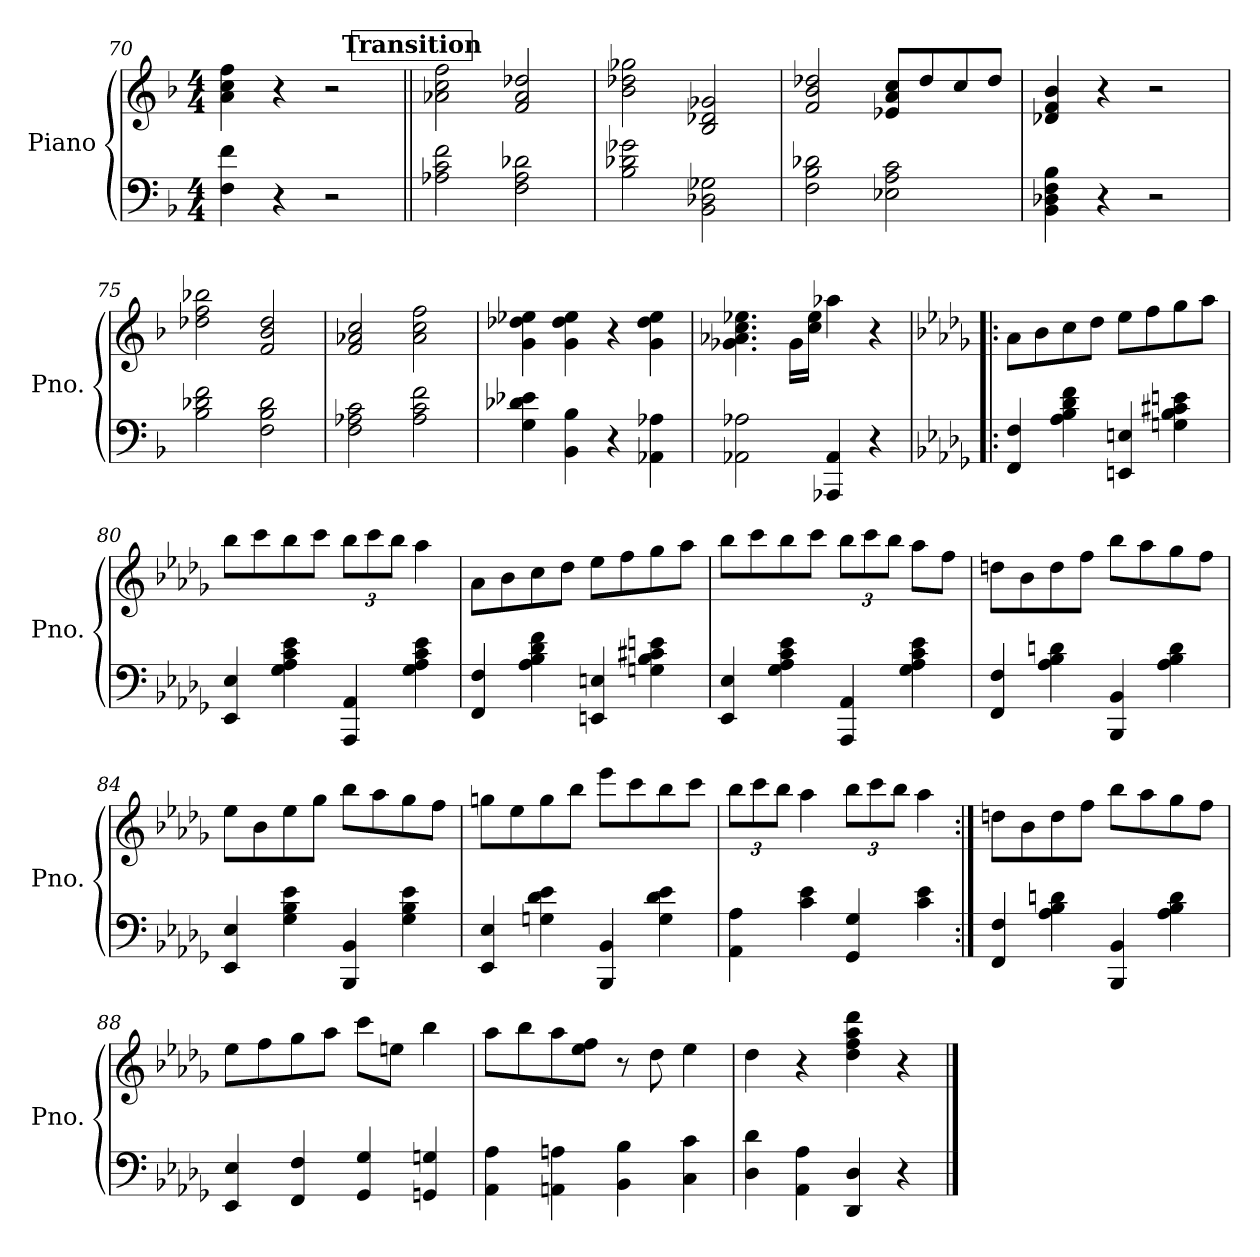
**kern	**kern
*part1	*part1
*staff2	*staff1
*I"Piano	*
*I'Pno.	*
*clefF4	*clefG2
*k[b-]	*k[b-]
*M4/4	*M4/4
=70	=70
4F\ 4f\	4a\ 4cc\ 4ff\
4r	4r
2r	2r
!!LO:PB:g=z
!!LO:REH:place=s1:a:B:fs=14:t=Transition
=71||	=71||
2A-X\ 2c\ 2f\	2a-X\ 2cc\ 2ff\
2F\ 2A-\ 2d-X\	2f/ 2a-/ 2dd-X/
=72	=72
2B-\ 2d-X\ 2g-X\	2b-\ 2dd-X\ 2gg-X\
2BB-\ 2D-X\ 2G-X\	2B-/ 2d-X/ 2g-X/
=73	=73
2F\ 2B-\ 2d-X\	2f/ 2b-/ 2dd-X/
2E-X\ 2A\ 2c\	8e-X/ 8a/ 8cc/L
.	8dd-/
.	8cc/
.	8dd-/J
=74	=74
4BB-\ 4D-X\ 4F\ 4B-\	4d-X/ 4f/ 4b-/
4r	4r
2r	2r
!!LO:LB:g=z
=75	=75
2B-\ 2d-X\ 2f\	2dd-X\ 2ff\ 2bb-X\
2F\ 2B-\ 2d-\	2f/ 2b-/ 2dd-/
=76	=76
2F\ 2A-X\ 2c\	2f/ 2a-X/ 2cc/
2A-\ 2c\ 2f\	2a-\ 2cc\ 2ff\
=77	=77
4G\ 4d-X\ 4e-X\	4g\ 4dd-X\ 4ee-X\
4BB-\ 4B-\	4g\ 4dd-\ 4ee-\
4r	4r
4AA-X\ 4A-X\	4g\ 4dd-\ 4ee-\
=78	=78
2AA-X\ 2A-X\	4.g-X\ 4.a-X\ 4.cc\ 4.ee-X\
.	16g-\LL
.	16cc\ 16ee-\JJ
4AAA-X/ 4AA-/	4aa-X\
4r	4r
!!LO:LB:g=z
=79!|:	=79!|:
!!LO:REH:place=s1:a:B:fs=14:t=Trio
*k[b-e-a-d-g-]	*k[b-e-a-d-g-]
*	*MM180
4FF/ 4F/	8a-\L
.	8b-\
4A-\ 4B-\ 4d-\ 4f\	8cc\
.	8dd-\J
4EEn/ 4En/	8ee-\L
.	8ff\
4Gn\ 4B-\ 4c#X\ 4en\	8gg-\
.	8aa-\J
=80	=80
4EE-/ 4E-/	8bb-\L
.	8ccc\
4G-\ 4A-\ 4c\ 4e-\	8bb-\
.	8ccc\J
*	*Xbrackettup
4AAA-/ 4AA-/	12bb-\L
.	12ccc\
.	12bb-\J
4G-\ 4A-\ 4c\ 4e-\	4aa-\
=81	=81
4FF/ 4F/	8a-\L
.	8b-\
4A-\ 4B-\ 4d-\ 4f\	8cc\
.	8dd-\J
4EEn/ 4En/	8ee-\L
.	8ff\
4Gn\ 4B-\ 4c#X\ 4en\	8gg-\
.	8aa-\J
=82	=82
4EE-/ 4E-/	8bb-\L
.	8ccc\
4G-\ 4A-\ 4c\ 4e-\	8bb-\
.	8ccc\J
4AAA-/ 4AA-/	12bb-\L
.	12ccc\
.	12bb-\J
4G-\ 4A-\ 4c\ 4e-\	8aa-\L
.	8ff\J
!!LO:LB:g=z
=83	=83
4FF/ 4F/	8ddn\L
.	8b-\
4A-\ 4B-\ 4dn\	8dd\
.	8ff\J
4BBB-/ 4BB-/	8bb-\L
.	8aa-\
4A-\ 4B-\ 4d\	8gg-\
.	8ff\J
=84	=84
4EE-/ 4E-/	8ee-\L
.	8b-\
4G-\ 4B-\ 4e-\	8ee-\
.	8gg-\J
4BBB-/ 4BB-/	8bb-\L
.	8aa-\
4G-\ 4B-\ 4e-\	8gg-\
.	8ff\J
=85	=85
4EE-/ 4E-/	8ggn\L
.	8ee-\
4Gn\ 4d-\ 4e-\	8gg\
.	8bb-\J
4BBB-/ 4BB-/	8eee-\L
.	8ccc\
4G\ 4d-\ 4e-\	8bb-\
.	8ccc\J
=86	=86
4AA-\ 4A-\	12bb-\L
.	12ccc\
.	12bb-\J
4c\ 4e-\	4aa-\
4GG-/ 4G-/	12bb-\L
.	12ccc\
.	12bb-\J
4c\ 4e-\	4aa-\
!!LO:LB:g=z
=87:|!	=87:|!
4FF/ 4F/	8ddn\L
.	8b-\
4A-\ 4B-\ 4dn\	8dd\
.	8ff\J
4BBB-/ 4BB-/	8bb-\L
.	8aa-\
4A-\ 4B-\ 4d\	8gg-\
.	8ff\J
=88	=88
4EE-/ 4E-/	8ee-\L
.	8ff\
4FF/ 4F/	8gg-\
.	8aa-\J
4GG-/ 4G-/	8ccc\L
.	8een\J
4GGn/ 4Gn/	4bb-\
=89	=89
4AA-\ 4A-\	8aa-\L
.	8bb-\
4AAn\ 4An\	8aa-\
.	8ee-\ 8ff\J
4BB-\ 4B-\	8r
.	8dd-\
4C\ 4c\	4ee-\
=90	=90
4D-\ 4d-\	4dd-\
4AA-\ 4A-\	4r
4DD-/ 4D-/	4dd-\ 4ff\ 4aa-\ 4ddd-\
4r	4r
==	==
*-	*-
